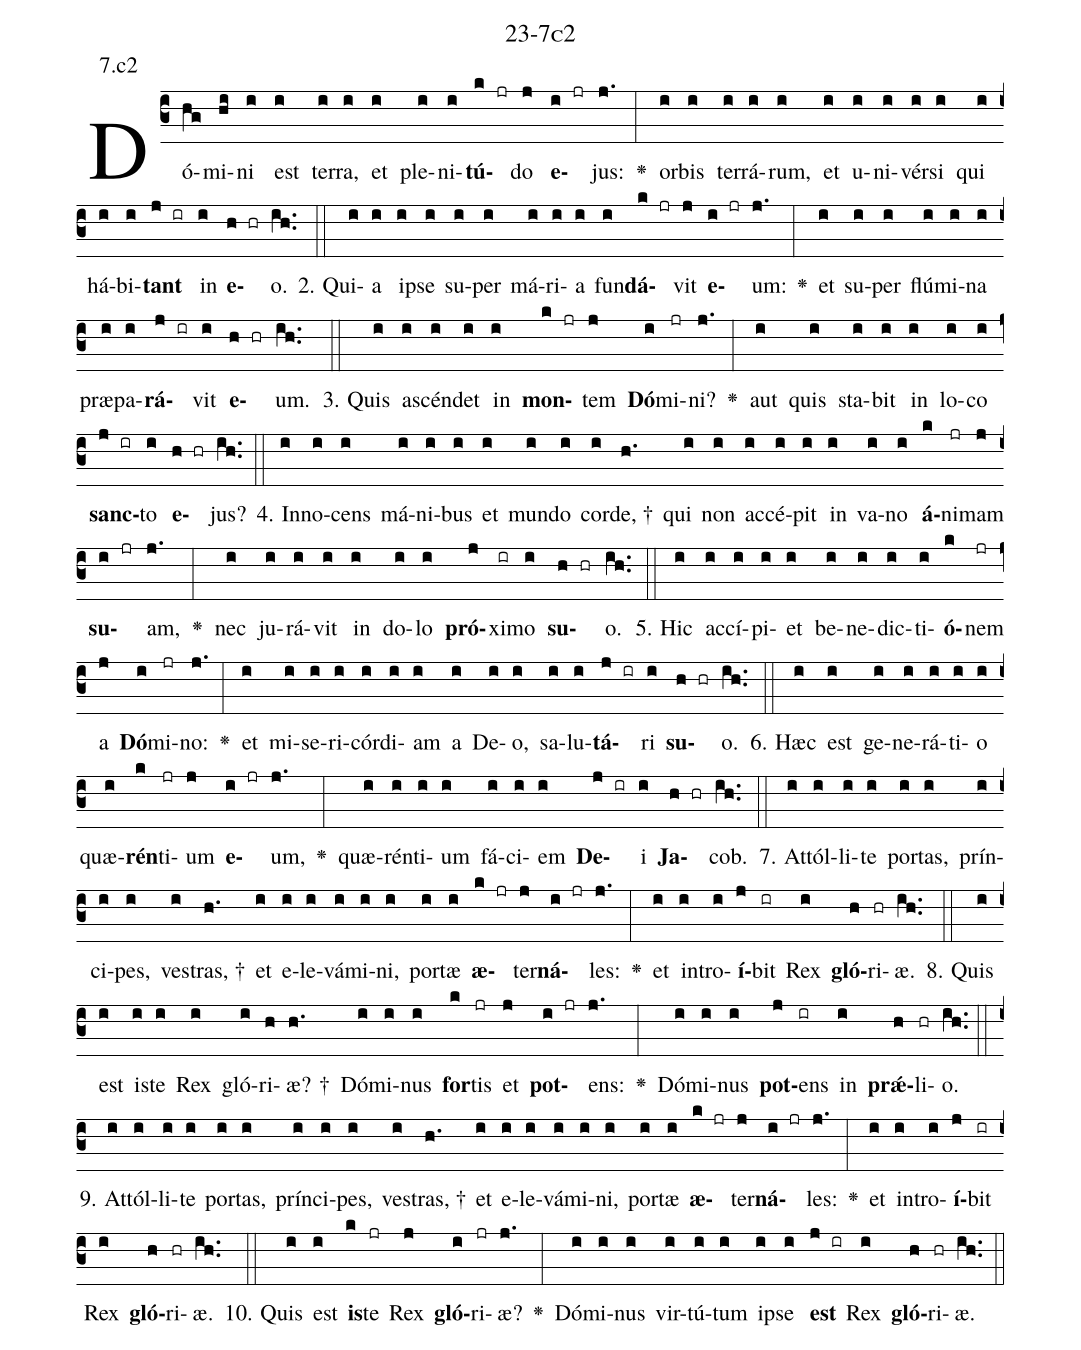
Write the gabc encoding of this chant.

name: 23-7c2;
annotation: 7.c2;
%%
(c3)Dó(hg)mi(hi)ni(i) est(i) ter(i)ra,(i) et(i) ple(i)ni(i)<b>tú</b>(k jr)do(j) <b>e</b>(i jr)jus:(j.) <v>\greheightstar</v>(:) or(i)bis(i) ter(i)rá(i)rum,(i) et(i) u(i)ni(i)vér(i)si(i) qui(i) há(i)bi(i)<b>tant</b>(j ir) in(i) <b>e</b>(h hr)o.(ih..) (::)
2. Qui(i)a(i) ip(i)se(i) su(i)per(i) má(i)ri(i)a(i) fun(i)<b>dá</b>(k jr)vit(j) <b>e</b>(i jr)um:(j.) <v>\greheightstar</v>(:) et(i) su(i)per(i) flú(i)mi(i)na(i) præ(i)pa(i)<b>rá</b>(j ir)vit(i) <b>e</b>(h hr)um.(ih..) (::)
3. Quis(i) a(i)scén(i)det(i) in(i) <b>mon</b>(k jr)tem(j) <b>Dó</b>(i)mi(jr)ni?(j.) <v>\greheightstar</v>(:) aut(i) quis(i) sta(i)bit(i) in(i) lo(i)co(i) <b>sanc</b>(j ir)to(i) <b>e</b>(h hr)jus?(ih..) (::)
4. In(i)no(i)cens(i) má(i)ni(i)bus(i) et(i) mun(i)do(i) cor(i)de, †(h.) qui(i) non(i) ac(i)cé(i)pit(i) in(i) va(i)no(i) <b>á</b>(k)ni(jr)mam(j) <b>su</b>(i jr)am,(j.) <v>\greheightstar</v>(:) nec(i) ju(i)rá(i)vit(i) in(i) do(i)lo(i) <b>pró</b>(j)xi(ir)mo(i) <b>su</b>(h hr)o.(ih..) (::)
5. Hic(i) ac(i)cí(i)pi(i)et(i) be(i)ne(i)dic(i)ti(i)<b>ó</b>(k)nem(jr) a(j) <b>Dó</b>(i)mi(jr)no:(j.) <v>\greheightstar</v>(:) et(i) mi(i)se(i)ri(i)cór(i)di(i)am(i) a(i) De(i)o,(i) sa(i)lu(i)<b>tá</b>(j ir)ri(i) <b>su</b>(h hr)o.(ih..) (::)
6. Hæc(i) est(i) ge(i)ne(i)rá(i)ti(i)o(i) quæ(i)<b>rén</b>(k)ti(jr)um(j) <b>e</b>(i jr)um,(j.) <v>\greheightstar</v>(:) quæ(i)rén(i)ti(i)um(i) fá(i)ci(i)em(i) <b>De</b>(j ir)i(i) <b>Ja</b>(h hr)cob.(ih..) (::)
7. At(i)tól(i)li(i)te(i) por(i)tas,(i) prín(i)ci(i)pes,(i) ves(i)tras, †(h.) et(i) e(i)le(i)vá(i)mi(i)ni,(i) por(i)tæ(i) <b>æ</b>(k jr)ter(j)<b>ná</b>(i jr)les:(j.) <v>\greheightstar</v>(:) et(i) in(i)tro(i)<b>í</b>(j)bit(ir) Rex(i) <b>gló</b>(h)ri(hr)æ.(ih..) (::)
8. Quis(i) est(i) is(i)te(i) Rex(i) gló(i)ri(h)æ? †(h.) Dó(i)mi(i)nus(i) <b>for</b>(k)tis(jr) et(j) <b>pot</b>(i jr)ens:(j.) <v>\greheightstar</v>(:) Dó(i)mi(i)nus(i) <b>pot</b>(j)ens(ir) in(i) <b>prǽ</b>(h)li(hr)o.(ih..) (::)
9. At(i)tól(i)li(i)te(i) por(i)tas,(i) prín(i)ci(i)pes,(i) ves(i)tras, †(h.) et(i) e(i)le(i)vá(i)mi(i)ni,(i) por(i)tæ(i) <b>æ</b>(k jr)ter(j)<b>ná</b>(i jr)les:(j.) <v>\greheightstar</v>(:) et(i) in(i)tro(i)<b>í</b>(j)bit(ir) Rex(i) <b>gló</b>(h)ri(hr)æ.(ih..) (::)
10. Quis(i) est(i) <b>is</b>(k)te(jr) Rex(j) <b>gló</b>(i)ri(jr)æ?(j.) <v>\greheightstar</v>(:) Dó(i)mi(i)nus(i) vir(i)tú(i)tum(i) ip(i)se(i) <b>est</b>(j ir) Rex(i) <b>gló</b>(h)ri(hr)æ.(ih..) (::)
